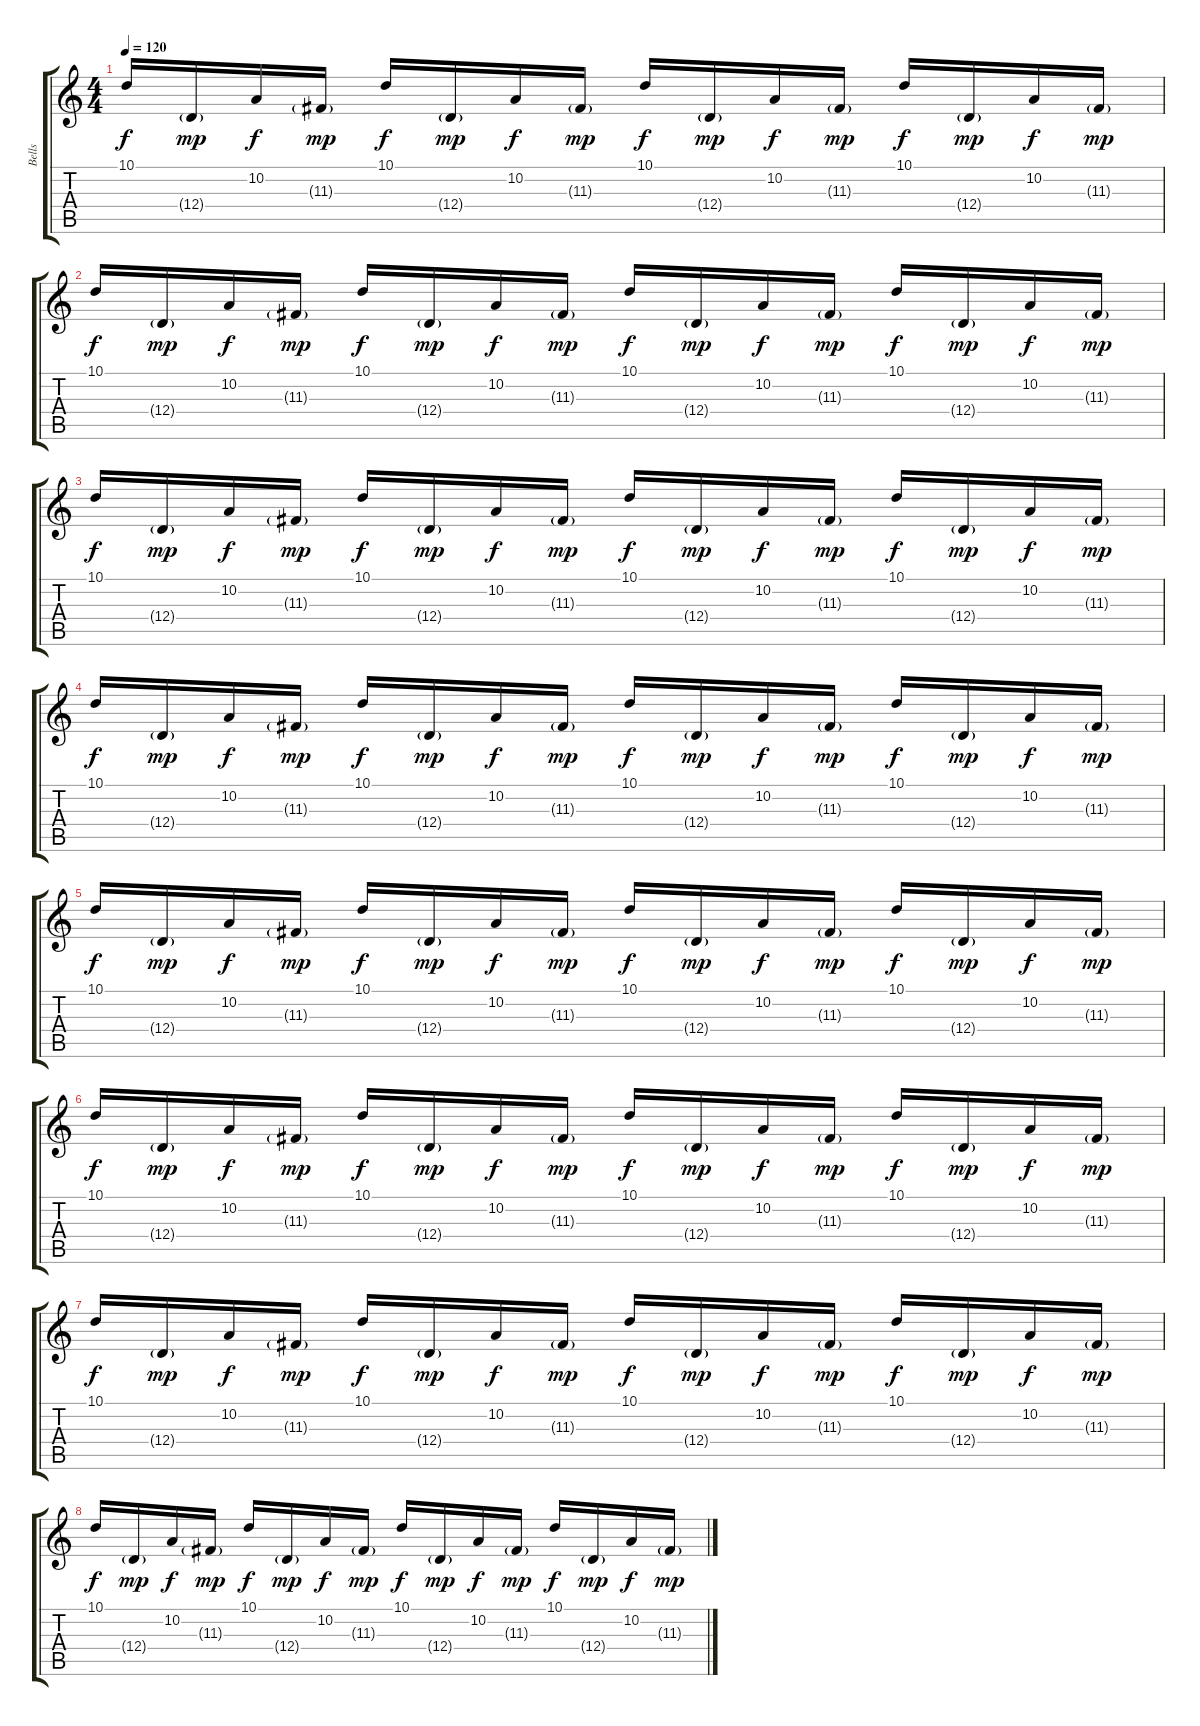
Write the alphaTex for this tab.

\track ("Bells" "Bells") {instrument musicbox}
\staff {score tabs}
\tuning (E4 B3 G3 D3 A2 E2) {hide}
\ts (4 4)
\tempo 120
\clef g2
\ks c
10.1.16{dy f} 12.4{g}.16{dy mp} 10.2.16{dy f} 11.3{g}.16{dy mp} 10.1.16{dy f} 12.4{g}.16{dy mp} 10.2.16{dy f} 11.3{g}.16{dy mp} 10.1.16{dy f} 12.4{g}.16{dy mp} 10.2.16{dy f} 11.3{g}.16{dy mp} 10.1.16{dy f} 12.4{g}.16{dy mp} 10.2.16{dy f} 11.3{g}.16{dy mp} |
10.1.16{dy f} 12.4{g}.16{dy mp} 10.2.16{dy f} 11.3{g}.16{dy mp} 10.1.16{dy f} 12.4{g}.16{dy mp} 10.2.16{dy f} 11.3{g}.16{dy mp} 10.1.16{dy f} 12.4{g}.16{dy mp} 10.2.16{dy f} 11.3{g}.16{dy mp} 10.1.16{dy f} 12.4{g}.16{dy mp} 10.2.16{dy f} 11.3{g}.16{dy mp} |
10.1.16{dy f} 12.4{g}.16{dy mp} 10.2.16{dy f} 11.3{g}.16{dy mp} 10.1.16{dy f} 12.4{g}.16{dy mp} 10.2.16{dy f} 11.3{g}.16{dy mp} 10.1.16{dy f} 12.4{g}.16{dy mp} 10.2.16{dy f} 11.3{g}.16{dy mp} 10.1.16{dy f} 12.4{g}.16{dy mp} 10.2.16{dy f} 11.3{g}.16{dy mp} |
10.1.16{dy f} 12.4{g}.16{dy mp} 10.2.16{dy f} 11.3{g}.16{dy mp} 10.1.16{dy f} 12.4{g}.16{dy mp} 10.2.16{dy f} 11.3{g}.16{dy mp} 10.1.16{dy f} 12.4{g}.16{dy mp} 10.2.16{dy f} 11.3{g}.16{dy mp} 10.1.16{dy f} 12.4{g}.16{dy mp} 10.2.16{dy f} 11.3{g}.16{dy mp} |
10.1.16{dy f} 12.4{g}.16{dy mp} 10.2.16{dy f} 11.3{g}.16{dy mp} 10.1.16{dy f} 12.4{g}.16{dy mp} 10.2.16{dy f} 11.3{g}.16{dy mp} 10.1.16{dy f} 12.4{g}.16{dy mp} 10.2.16{dy f} 11.3{g}.16{dy mp} 10.1.16{dy f} 12.4{g}.16{dy mp} 10.2.16{dy f} 11.3{g}.16{dy mp} |
10.1.16{dy f} 12.4{g}.16{dy mp} 10.2.16{dy f} 11.3{g}.16{dy mp} 10.1.16{dy f} 12.4{g}.16{dy mp} 10.2.16{dy f} 11.3{g}.16{dy mp} 10.1.16{dy f} 12.4{g}.16{dy mp} 10.2.16{dy f} 11.3{g}.16{dy mp} 10.1.16{dy f} 12.4{g}.16{dy mp} 10.2.16{dy f} 11.3{g}.16{dy mp} |
10.1.16{dy f} 12.4{g}.16{dy mp} 10.2.16{dy f} 11.3{g}.16{dy mp} 10.1.16{dy f} 12.4{g}.16{dy mp} 10.2.16{dy f} 11.3{g}.16{dy mp} 10.1.16{dy f} 12.4{g}.16{dy mp} 10.2.16{dy f} 11.3{g}.16{dy mp} 10.1.16{dy f} 12.4{g}.16{dy mp} 10.2.16{dy f} 11.3{g}.16{dy mp} |
10.1.16{dy f} 12.4{g}.16{dy mp} 10.2.16{dy f} 11.3{g}.16{dy mp} 10.1.16{dy f} 12.4{g}.16{dy mp} 10.2.16{dy f} 11.3{g}.16{dy mp} 10.1.16{dy f} 12.4{g}.16{dy mp} 10.2.16{dy f} 11.3{g}.16{dy mp} 10.1.16{dy f} 12.4{g}.16{dy mp} 10.2.16{dy f} 11.3{g}.16{dy mp}
